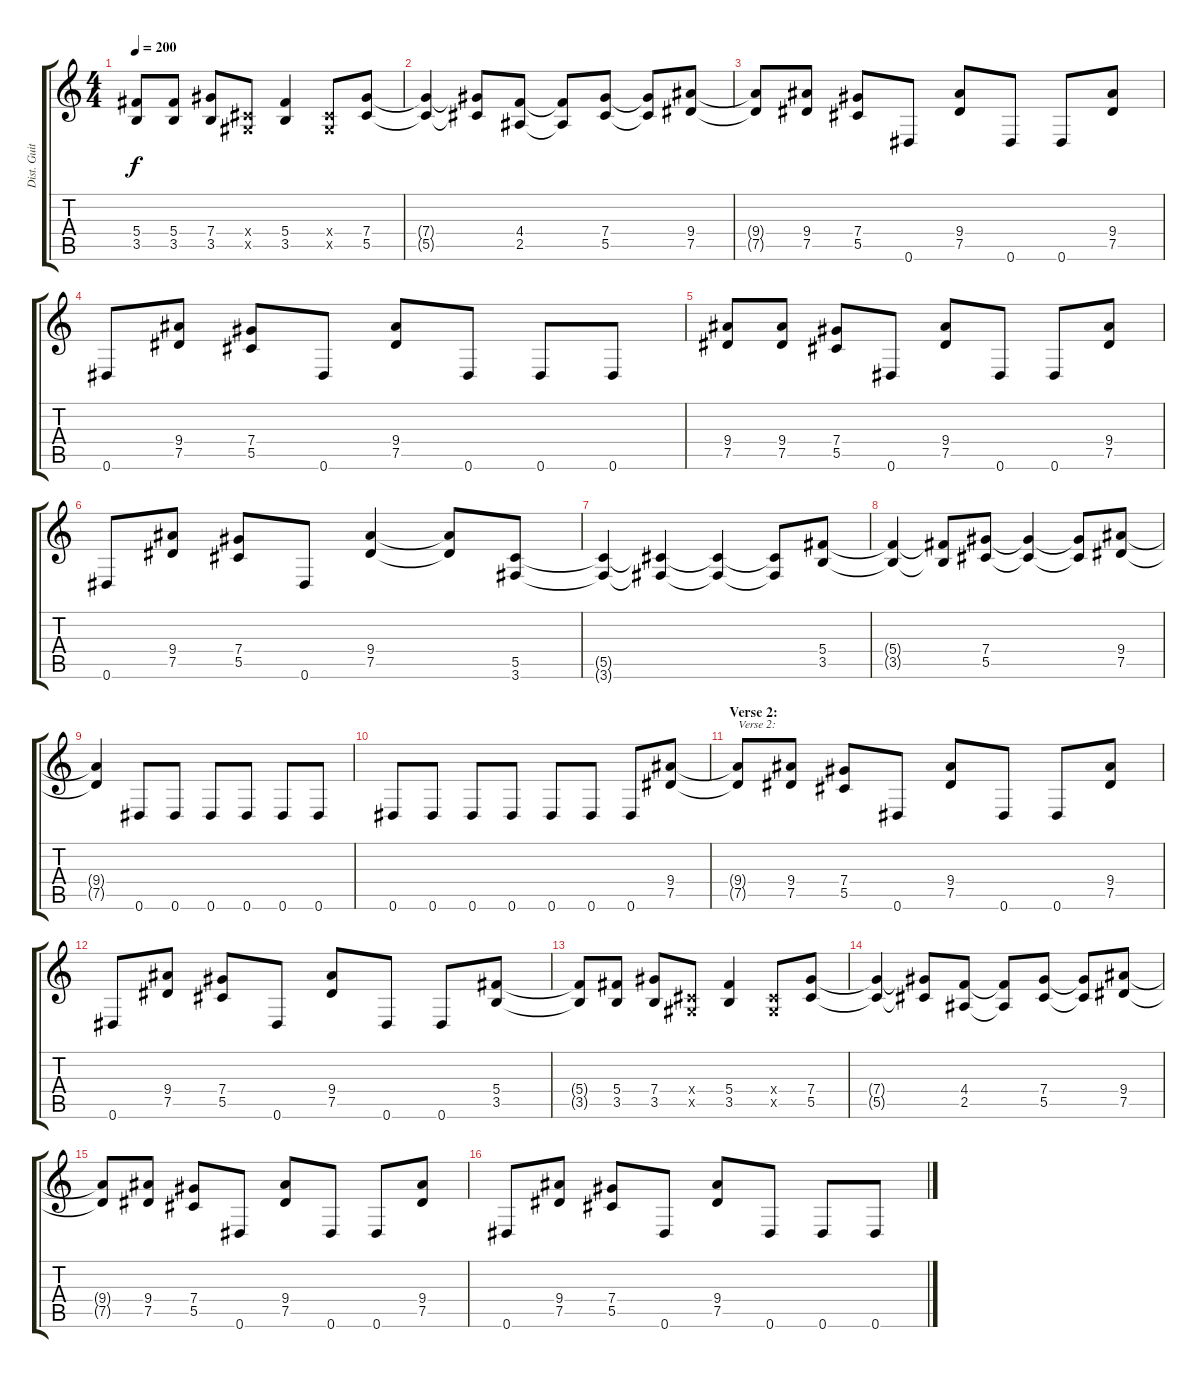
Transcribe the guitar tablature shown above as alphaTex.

\track ("Dist. Guitar 1" "Dist. Guit") {instrument distortionguitar}
\staff {score tabs}
\tuning (Eb4 Bb3 Gb3 Db3 Ab2 Eb2) {hide}
\ts (4 4)
\tempo 200
\clef g2
\ks c
(5.4{t} 3.5{t}).8{dy f} (5.4 3.5).8 (7.4 3.5).8 (0.4{x} 0.5{x}).8 (5.4 3.5).4 (0.4{x} 0.5{x}).8 (7.4 5.5).8 |
(7.4{t} 5.5{t}).4 (7.4{t} 5.5{t}).8 (4.4 2.5).8 (4.4{t} 2.5{t}).8 (7.4 5.5).8 (7.4{t} 5.5{t}).8 (9.4 7.5).8 |
(9.4{t} 7.5{t}).8 (9.4 7.5).8 (7.4 5.5).8 0.6.8 (9.4 7.5).8 0.6.8 0.6.8 (9.4 7.5).8 |
0.6.8 (9.4 7.5).8 (7.4 5.5).8 0.6.8 (9.4 7.5).8 0.6.8 0.6.8 0.6.8 |
(9.4 7.5).8 (9.4 7.5).8 (7.4 5.5).8 0.6.8 (9.4 7.5).8 0.6.8 0.6.8 (9.4 7.5).8 |
0.6.8 (9.4 7.5).8 (7.4 5.5).8 0.6.8 (9.4 7.5).4 (9.4{t} 7.5{t}).8 (5.5 3.6).8 |
(5.5{t} 3.6{t}).4 (5.5{t} 3.6{t}).4 (5.5{t} 3.6{t}).4 (5.5{t} 3.6{t}).8 (5.4 3.5).8 |
(5.4{t} 3.5{t}).4 (5.4{t} 3.5{t}).8 (7.4 5.5).8 (7.4{t} 5.5{t}).4 (7.4{t} 5.5{t}).8 (9.4 7.5).8 |
(9.4{t} 7.5{t}).4 0.6.8 0.6.8 0.6.8 0.6.8 0.6.8 0.6.8 |
0.6.8 0.6.8 0.6.8 0.6.8 0.6.8 0.6.8 0.6.8 (9.4 7.5).8 |
\section ("" "Verse 2:")
(9.4{t} 7.5{t}).8{txt "Verse 2:"} (9.4 7.5).8 (7.4 5.5).8 0.6.8 (9.4 7.5).8 0.6.8 0.6.8 (9.4 7.5).8 |
0.6.8 (9.4 7.5).8 (7.4 5.5).8 0.6.8 (9.4 7.5).8 0.6.8 0.6.8 (5.4 3.5).8 |
(5.4{t} 3.5{t}).8 (5.4 3.5).8 (7.4 3.5).8 (0.4{x} 0.5{x}).8 (5.4 3.5).4 (0.4{x} 0.5{x}).8 (7.4 5.5).8 |
(7.4{t} 5.5{t}).4 (7.4{t} 5.5{t}).8 (4.4 2.5).8 (4.4{t} 2.5{t}).8 (7.4 5.5).8 (7.4{t} 5.5{t}).8 (9.4 7.5).8 |
(9.4{t} 7.5{t}).8 (9.4 7.5).8 (7.4 5.5).8 0.6.8 (9.4 7.5).8 0.6.8 0.6.8 (9.4 7.5).8 |
0.6.8 (9.4 7.5).8 (7.4 5.5).8 0.6.8 (9.4 7.5).8 0.6.8 0.6.8 0.6.8
